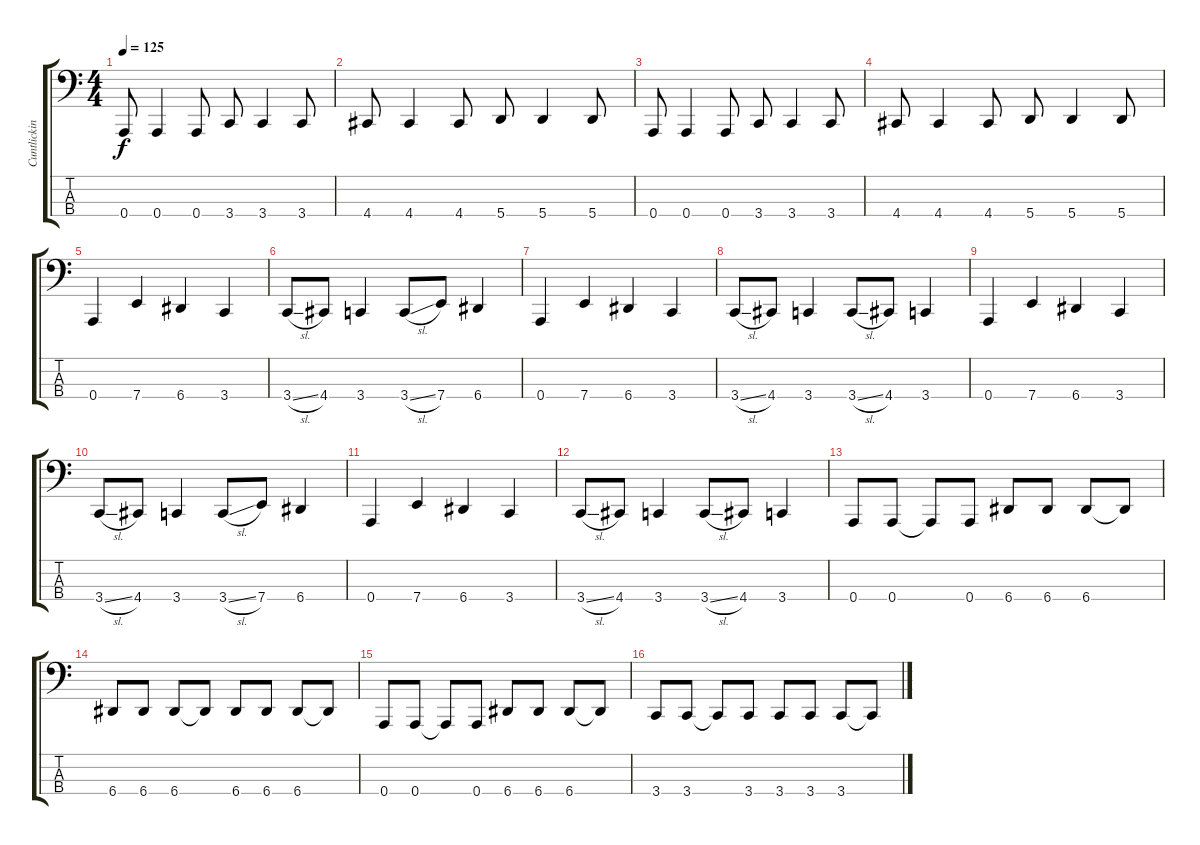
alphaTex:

\track ("Cuntlicking Bitchkiller" "Cuntlickin") {instrument electricbassfinger}
\staff {score tabs}
\tuning (C2 G1 D1 A0) {hide}
\ts (4 4)
\tempo 125
\clef f4
\ks c
0.4.8{dy f} 0.4.4 0.4.8 3.4.8 3.4.4 3.4.8 |
4.4.8 4.4.4 4.4.8 5.4.8 5.4.4 5.4.8 |
0.4.8 0.4.4 0.4.8 3.4.8 3.4.4 3.4.8 |
4.4.8 4.4.4 4.4.8 5.4.8 5.4.4 5.4.8 |
0.4.4 7.4.4 6.4.4 3.4.4 |
3.4{sl}.8 4.4.8 3.4.4 3.4{sl}.8 7.4.8 6.4.4 |
0.4.4 7.4.4 6.4.4 3.4.4 |
3.4{sl}.8 4.4.8 3.4.4 3.4{sl}.8 4.4.8 3.4.4 |
0.4.4 7.4.4 6.4.4 3.4.4 |
3.4{sl}.8 4.4.8 3.4.4 3.4{sl}.8 7.4.8 6.4.4 |
0.4.4 7.4.4 6.4.4 3.4.4 |
3.4{sl}.8 4.4.8 3.4.4 3.4{sl}.8 4.4.8 3.4.4 |
0.4.8 0.4.8 0.4{t}.8 0.4.8 6.4.8 6.4.8 6.4.8 6.4{t}.8 |
6.4.8 6.4.8 6.4.8 6.4{t}.8 6.4.8 6.4.8 6.4.8 6.4{t}.8 |
0.4.8 0.4.8 0.4{t}.8 0.4.8 6.4.8 6.4.8 6.4.8 6.4{t}.8 |
3.4.8 3.4.8 3.4{t}.8 3.4.8 3.4.8 3.4.8 3.4.8 3.4{t}.8
